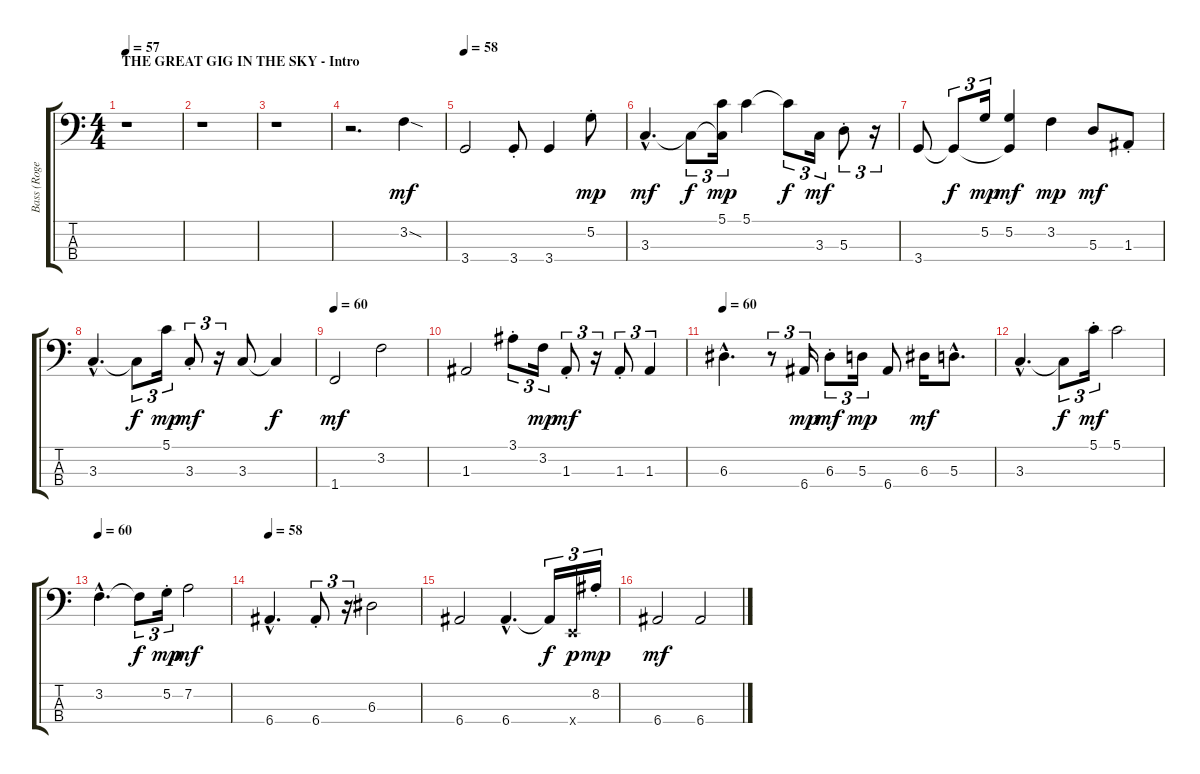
\track ("Bass (Roger)" "Bass (Roge") {instrument electricbassfinger}
\staff {score tabs}
\tuning (G2 D2 A1 E1) {hide}
\ts (4 4)
\section ("" "THE GREAT GIG IN THE SKY - Intro")
\tempo 51
\tempo 57
\clef f4
\ks c
r.1{dy f volume 12 instrument electricbasspick} |
r.1 |
r.1 |
r.2{d} 3.2{sod}.4{dy mf} |
\tempo 58
3.4.2 3.4{st}.8 3.4.4 5.2{st}.8{dy mp} |
3.3{hac}.4{d dy mf} 3.3{t}.8{tu (3 2) dy f} (5.1 3.3{t}).16{tu (3 2) dy mp} 5.1.4 5.1{t}.8{tu (3 2) dy f} 3.3.16{tu (3 2) dy mf} 5.3{st}.8{tu (3 2)} r.16{tu (3 2)} |
3.4.8 3.4{t}.8{tu (3 2) dy f} 5.2.16{tu (3 2) dy mp} (5.2 3.4{t}).4{dy mf} 3.2.4{dy mp} 5.3.8{dy mf} 1.3{st}.8 |
3.3{hac}.4{d} 3.3{t}.8{tu (3 2) dy f} 5.1.16{tu (3 2) dy mp} 3.3{st}.8{tu (3 2) dy mf} r.16{tu (3 2)} 3.3.8 3.3{t}.4{dy f} |
\tempo 60
1.4.2{dy mf} 3.2.2 |
1.3.2 3.1{st}.8{tu (3 2)} 3.2.16{tu (3 2) dy mp} 1.3{st}.8{tu (3 2) dy mf} r.16{tu (3 2)} 1.3{st}.8{tu (3 2)} 1.3.4{tu (3 2)} |
\tempo 60
6.3{hac}.4{d} r.8{tu (3 2)} 6.4.16{tu (3 2) dy mp} 6.3{st}.8{tu (3 2) dy mf} 5.3.16{tu (3 2) dy mp} 6.4.8 6.3.16{dy mf} 5.3{hac}.8{d} |
3.3{hac}.4{d} 3.3{t}.8{tu (3 2) dy f} 5.1{st}.16{tu (3 2) dy mf} 5.1.2 |
\tempo 60
3.2{hac}.4{d} 3.2{t}.8{tu (3 2) dy f} 5.2{st}.16{tu (3 2) dy mp} 7.2.2{dy mf} |
\tempo 58
6.4{hac}.4{d} 6.4{st}.8{tu (3 2)} r.16{tu (3 2)} 6.3.2 |
6.4.2 6.4{hac}.4{d} 6.4{t}.16{tu (3 2) dy f} 0.4{x}.16{tu (3 2) dy p} 8.2{st}.16{tu (3 2) dy mp} |
6.4.2{dy mf} 6.4.2
